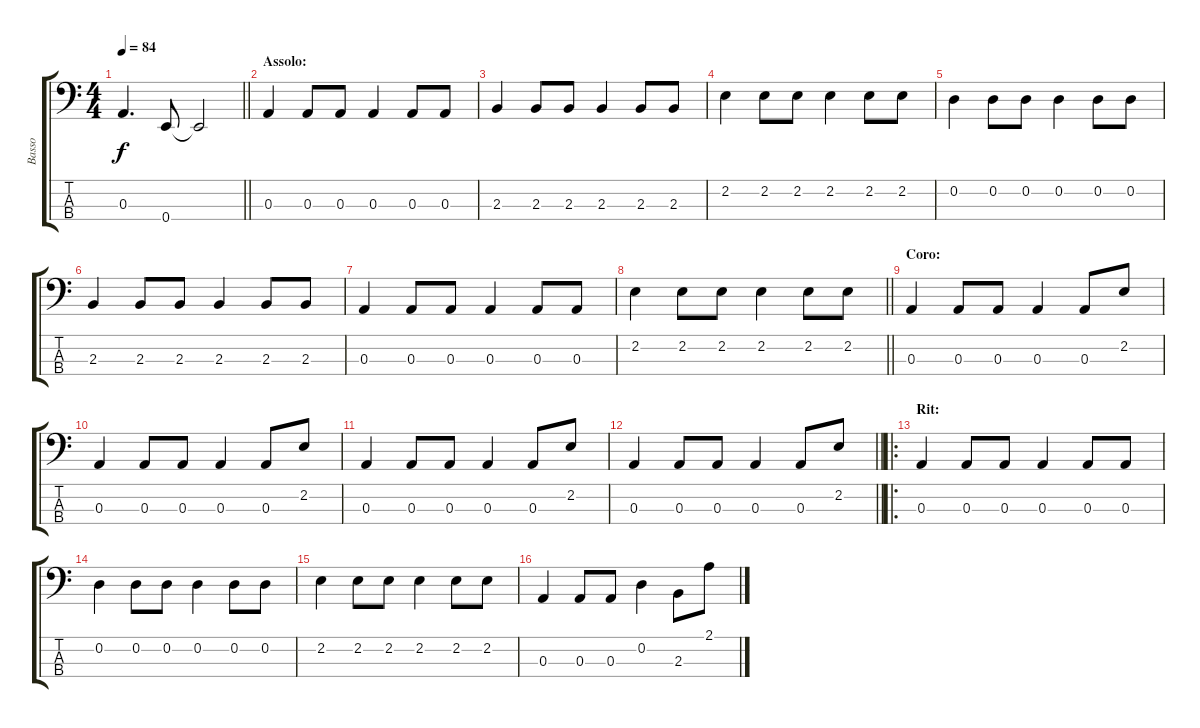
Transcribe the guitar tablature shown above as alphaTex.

\track ("Basso" "Basso") {instrument electricbassfinger}
\staff {score tabs}
\tuning (G2 D2 A1 E1) {hide}
\ts (4 4)
\tempo 84
\clef f4
\barLineRight lightlight
\ks c
0.3.4{d dy f} 0.4.8 0.4{t}.2 |
\section ("" "Assolo:")
0.3.4 0.3.8 0.3.8 0.3.4 0.3.8 0.3.8 |
2.3.4 2.3.8 2.3.8 2.3.4 2.3.8 2.3.8 |
2.2.4 2.2.8 2.2.8 2.2.4 2.2.8 2.2.8 |
0.2.4 0.2.8 0.2.8 0.2.4 0.2.8 0.2.8 |
2.3.4 2.3.8 2.3.8 2.3.4 2.3.8 2.3.8 |
0.3.4 0.3.8 0.3.8 0.3.4 0.3.8 0.3.8 |
\barLineRight lightlight
2.2.4 2.2.8 2.2.8 2.2.4 2.2.8 2.2.8 |
\section ("" "Coro:")
0.3.4 0.3.8 0.3.8 0.3.4 0.3.8 2.2.8 |
0.3.4 0.3.8 0.3.8 0.3.4 0.3.8 2.2.8 |
0.3.4 0.3.8 0.3.8 0.3.4 0.3.8 2.2.8 |
\barLineRight lightlight
0.3.4 0.3.8 0.3.8 0.3.4 0.3.8 2.2.8 |
\ro
\section ("" "Rit:")
0.3.4 0.3.8 0.3.8 0.3.4 0.3.8 0.3.8 |
0.2.4 0.2.8 0.2.8 0.2.4 0.2.8 0.2.8 |
2.2.4 2.2.8 2.2.8 2.2.4 2.2.8 2.2.8 |
0.3.4 0.3.8 0.3.8 0.2.4 2.3.8 2.1.8
